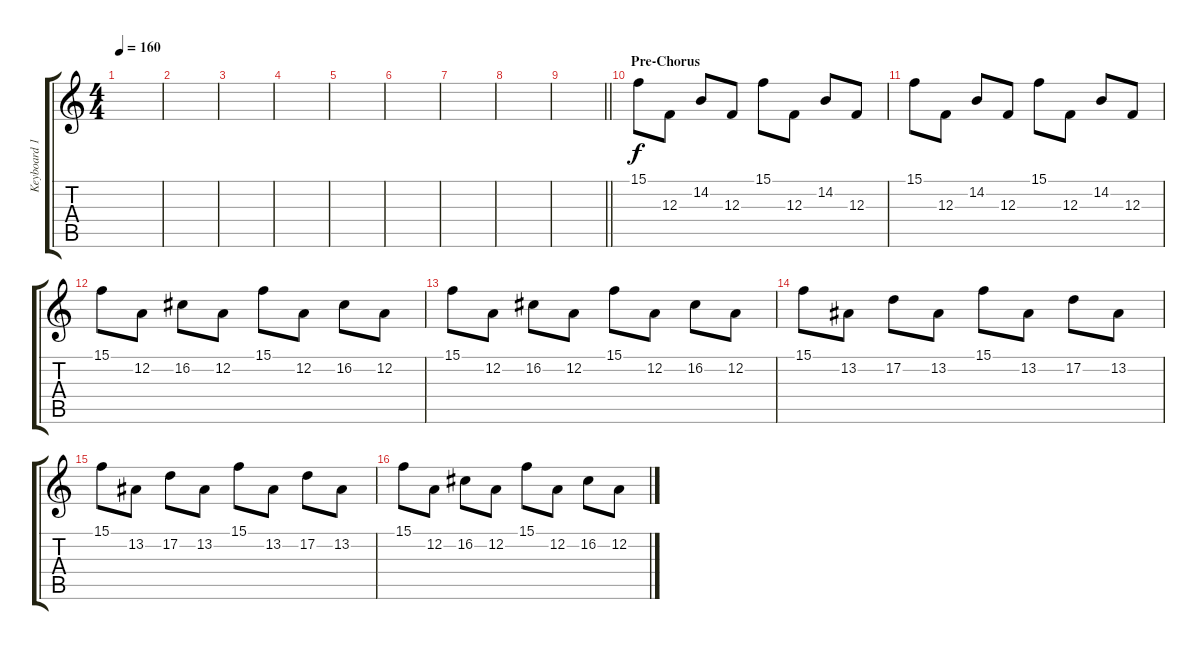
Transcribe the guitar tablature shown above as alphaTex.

\track ("Keyboard 1" "Keyboard 1") {instrument lead2sawtooth}
\staff {score tabs}
\tuning (D4 A3 F3 C3 G2 D2) {hide}
\ts (4 4)
\tempo 160
\clef g2
\ks c
|
|
|
|
|
|
|
|
\barLineRight lightlight
|
\section ("" "Pre-Chorus")
15.1.8 12.3.8 14.2.8 12.3.8 15.1.8 12.3.8 14.2.8 12.3.8 |
15.1.8 12.3.8 14.2.8 12.3.8 15.1.8 12.3.8 14.2.8 12.3.8 |
15.1.8 12.2.8 16.2.8 12.2.8 15.1.8 12.2.8 16.2.8 12.2.8 |
15.1.8 12.2.8 16.2.8 12.2.8 15.1.8 12.2.8 16.2.8 12.2.8 |
15.1.8 13.2.8 17.2.8 13.2.8 15.1.8 13.2.8 17.2.8 13.2.8 |
15.1.8 13.2.8 17.2.8 13.2.8 15.1.8 13.2.8 17.2.8 13.2.8 |
15.1.8 12.2.8 16.2.8 12.2.8 15.1.8 12.2.8 16.2.8 12.2.8
